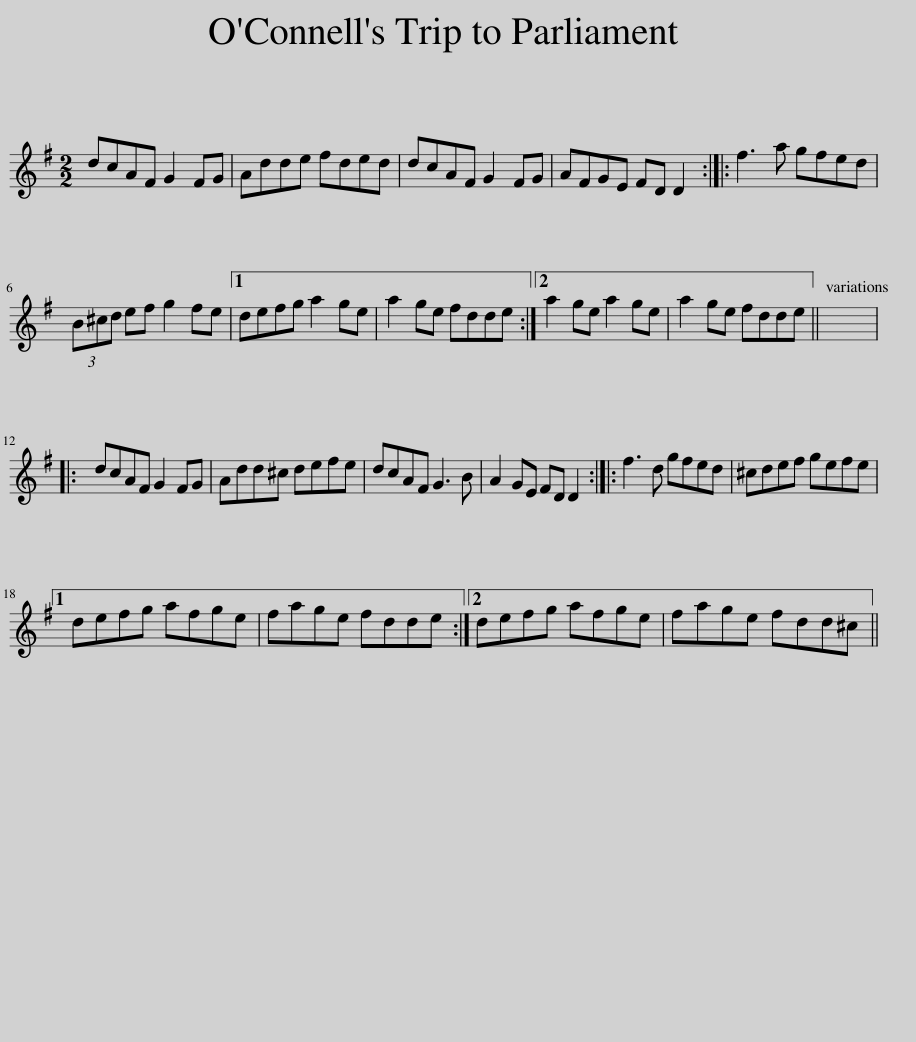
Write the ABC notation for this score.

X:1
L:1/8
M:2/2
I:linebreak $
K:G
V:1 treble
V:1
 dcAF G2 FG | Adde fded | dcAF G2 FG | AFGE FD D2 :: f3 a gfed |$ %5
 (3B^cd ef g2 fe |1 defg a2 ge | a2 ge fdde :|2 a2 ge a2 ge | a2 ge fdde || %10
 x8 |:$ dcAF G2 FG | Add^c defe | dcAF G3 B | A2 GE FD D2 :: %15
 f3 d gfed | ^cdef gefe |1$ defg afge | fage fdde :|2 defg afge | %20
 fage fdd^c || %21
